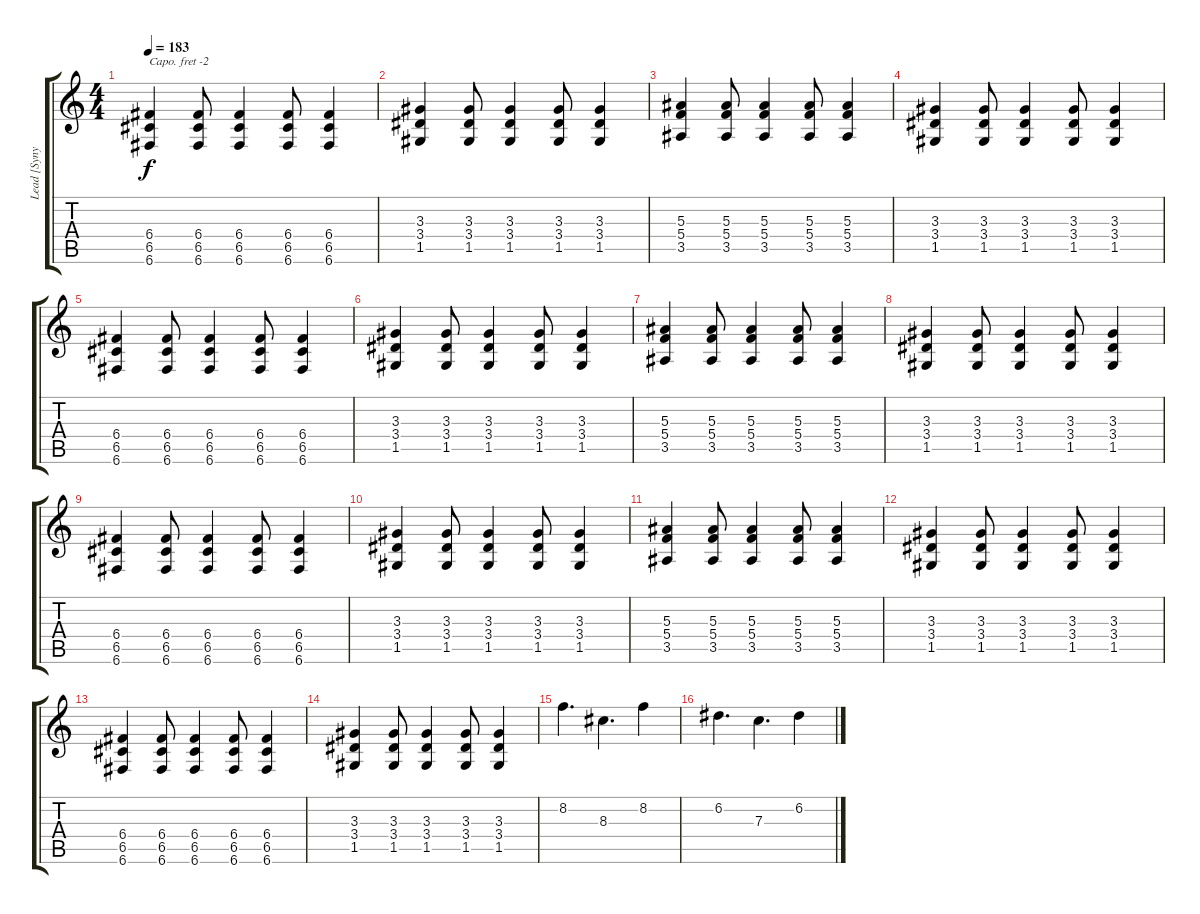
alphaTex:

\track ("Lead [Synyster Gates]" "Lead [Syny") {instrument distortionguitar}
\staff {score tabs}
\capo -2
\tuning (E4 B3 G3 D3 A2 D2) {hide}
\ts (4 4)
\tempo 183
\clef g2
\ks c
(6.4 6.5 6.6).4{dy f} (6.4 6.5 6.6).8 (6.4 6.5 6.6).4 (6.4 6.5 6.6).8 (6.4 6.5 6.6).4 |
(3.3 3.4 1.5).4 (3.3 3.4 1.5).8 (3.3 3.4 1.5).4 (3.3 3.4 1.5).8 (3.3 3.4 1.5).4 |
(5.3 5.4 3.5).4 (5.3 5.4 3.5).8 (5.3 5.4 3.5).4 (5.3 5.4 3.5).8 (5.3 5.4 3.5).4 |
(3.3 3.4 1.5).4 (3.3 3.4 1.5).8 (3.3 3.4 1.5).4 (3.3 3.4 1.5).8 (3.3 3.4 1.5).4 |
(6.4 6.5 6.6).4 (6.4 6.5 6.6).8 (6.4 6.5 6.6).4 (6.4 6.5 6.6).8 (6.4 6.5 6.6).4 |
(3.3 3.4 1.5).4 (3.3 3.4 1.5).8 (3.3 3.4 1.5).4 (3.3 3.4 1.5).8 (3.3 3.4 1.5).4 |
(5.3 5.4 3.5).4 (5.3 5.4 3.5).8 (5.3 5.4 3.5).4 (5.3 5.4 3.5).8 (5.3 5.4 3.5).4 |
(3.3 3.4 1.5).4 (3.3 3.4 1.5).8 (3.3 3.4 1.5).4 (3.3 3.4 1.5).8 (3.3 3.4 1.5).4 |
(6.4 6.5 6.6).4 (6.4 6.5 6.6).8 (6.4 6.5 6.6).4 (6.4 6.5 6.6).8 (6.4 6.5 6.6).4 |
(3.3 3.4 1.5).4 (3.3 3.4 1.5).8 (3.3 3.4 1.5).4 (3.3 3.4 1.5).8 (3.3 3.4 1.5).4 |
(5.3 5.4 3.5).4 (5.3 5.4 3.5).8 (5.3 5.4 3.5).4 (5.3 5.4 3.5).8 (5.3 5.4 3.5).4 |
(3.3 3.4 1.5).4 (3.3 3.4 1.5).8 (3.3 3.4 1.5).4 (3.3 3.4 1.5).8 (3.3 3.4 1.5).4 |
(6.4 6.5 6.6).4 (6.4 6.5 6.6).8 (6.4 6.5 6.6).4 (6.4 6.5 6.6).8 (6.4 6.5 6.6).4 |
(3.3 3.4 1.5).4 (3.3 3.4 1.5).8 (3.3 3.4 1.5).4 (3.3 3.4 1.5).8 (3.3 3.4 1.5).4 |
8.2.4{d} 8.3.4{d} 8.2.4 |
6.2.4{d} 7.3.4{d} 6.2.4
